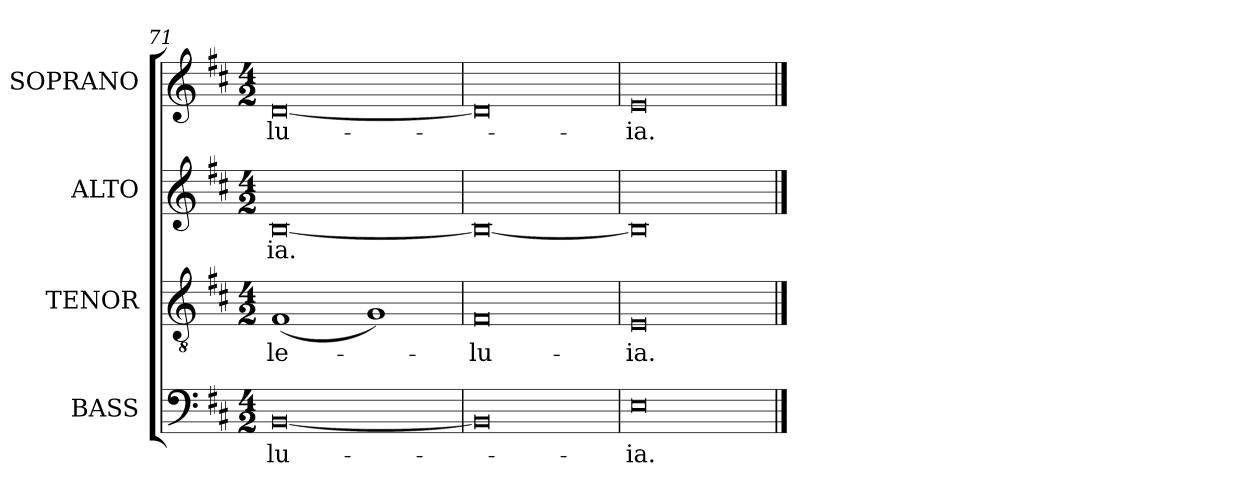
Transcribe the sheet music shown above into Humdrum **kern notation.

**kern	**text	**kern	**text	**kern	**text	**kern	**text
*part4	*part4	*part3	*part3	*part2	*part2	*part1	*part1
*staff4	*staff4	*staff3	*staff3	*staff2	*staff2	*staff1	*staff1
*I"BASS	*	*I"TENOR	*	*I"ALTO	*	*I"SOPRANO	*
*I'B.	*	*I'T.	*	*I'A.	*	*I'S.	*
*clefF4	*	*clefGv2	*	*clefG2	*	*clefG2	*
*	*	*ITrd7c12	*	*	*	*	*
*k[f#c#]	*	*k[f#c#]	*	*k[f#c#]	*	*k[f#c#]	*
*D:	*	*D:	*	*D:	*	*D:	*
*M4/2	*	*M4/2	*	*M4/2	*	*M4/2	*
=71	=71	=71	=71	=71	=71	=71	=71
!	!LO:LY:b:color=#000000	!	!	!	!	!	!
!	!	!	!LO:LY:b:color=#000000	!	!	!	!
!	!	!	!	!	!LO:LY:b:color=#000000	!	!
!	!	!	!	!	!	!	!LO:LY:b:color=#000000
[0BBi	-lu-	(1FF#i	-le-	[0Bi	-ia.	[0di	-lu-
.	.	1GGi)	.	.	.	.	.
=72	=72	=72	=72	=72	=72	=72	=72
!	!	!	!LO:LY:b:color=#000000	!	!	!	!
0BBi]	.	0FF#i	-lu-	0Bi_	.	0di]	.
=73	=73	=73	=73	=73	=73	=73	=73
!	!LO:LY:b:color=#000000	!	!	!	!	!	!
!	!	!	!LO:LY:b:color=#000000	!	!	!	!
!	!	!	!	!	!	!	!LO:LY:b:color=#000000
0Ei	-ia.	0EEi	-ia.	0Bi]	.	0ei	-ia.
==	==	==	==	==	==	==	==
*-	*-	*-	*-	*-	*-	*-	*-
